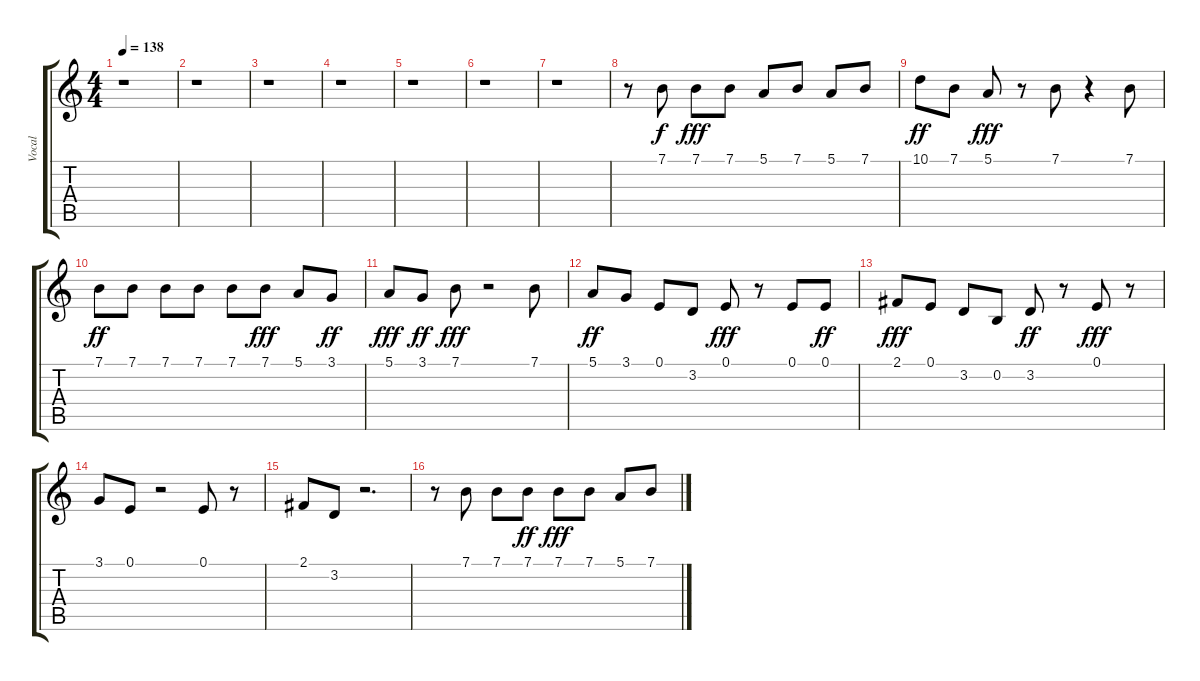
\track ("Vocal" "Vocal") {instrument tangoaccordion}
\staff {score tabs}
\tuning (E4 B3 G3 D3 A2 E2) {hide}
\ts (4 4)
\tempo 138
\clef g2
\ks c
r.1{dy f} |
r.1 |
r.1 |
r.1 |
r.1 |
r.1 |
r.1 |
r.8 7.1.8 7.1.8{dy fff} 7.1.8 5.1.8 7.1.8 5.1.8 7.1.8 |
10.1.8{dy ff} 7.1.8 5.1.8{dy fff} r.8 7.1.8 r.4 7.1.8 |
7.1.8{dy ff} 7.1.8 7.1.8 7.1.8 7.1.8 7.1.8{dy fff} 5.1.8 3.1.8{dy ff} |
5.1.8{dy fff} 3.1.8{dy ff} 7.1.8{dy fff} r.2 7.1.8 |
5.1.8{dy ff} 3.1.8 0.1.8 3.2.8 0.1.8{dy fff} r.8 0.1.8 0.1.8{dy ff} |
2.1.8{dy fff} 0.1.8 3.2.8 0.2.8 3.2.8{dy ff} r.8 0.1.8{dy fff} r.8 |
3.1.8 0.1.8 r.2 0.1.8 r.8 |
2.1.8 3.2.8 r.2{d} |
r.8 7.1.8 7.1.8 7.1.8{dy ff} 7.1.8{dy fff} 7.1.8 5.1.8 7.1.8
